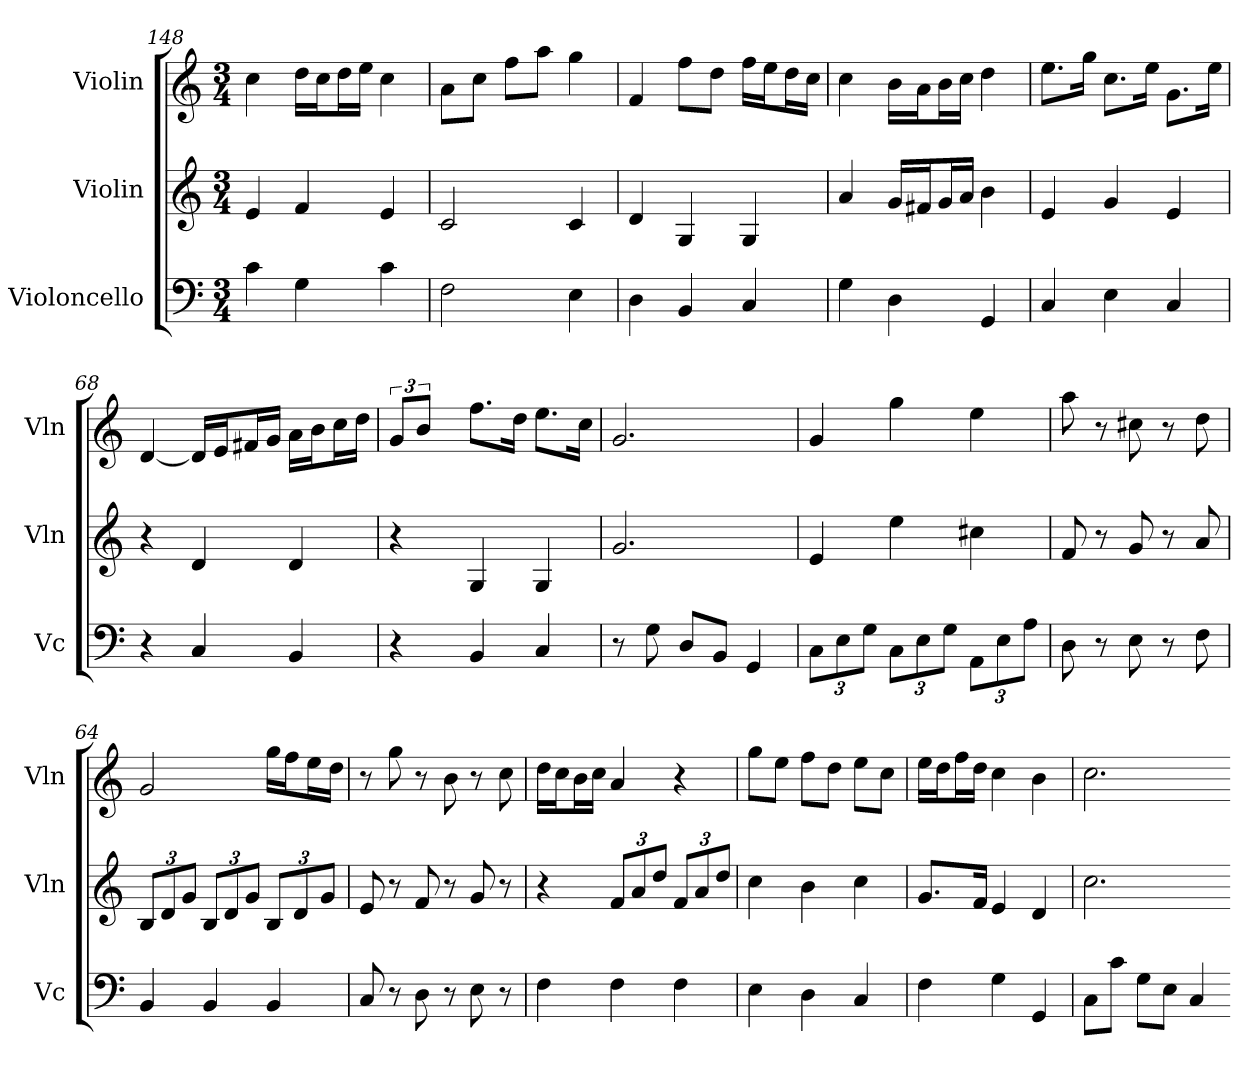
**kern	**kern	**kern
*part3	*part2	*part1
*staff3	*staff2	*staff1
*I"Violoncello	*I"Violin	*I"Violin
*I'Vc	*I'Vln	*I'Vln
*k[]	*k[]	*k[]
*M3/4	*M3/4	*M3/4
*MM120	*MM120	*MM120
=148	=148	=148
4c	4e	4cc
4G	4f	16ddLL
.	.	16ccJ
.	.	16ddL
.	.	16eeJJ
4c	4e	4cc
=157	=157	=157
2F	2c	8aL
.	.	8ccJ
.	.	8ffL
.	.	8aaJ
4E	4c	4gg
=10	=10	=10
4D	4d	4f
4BB	4G	8ffL
.	.	8ddJ
4C	4G	16ffLL
.	.	16eeJ
.	.	16ddL
.	.	16ccJJ
=85	=85	=85
4G	4a	4cc
4D	16gLL	16bLL
.	16f#XJ	16aJ
.	16gL	16bL
.	16aJJ	16ccJJ
4GG	4b	4dd
=75	=75	=75
4C	4e	8.eeL
.	.	16ggJk
4E	4g	8.ccL
.	.	16eeJk
4C	4e	8.gL
.	.	16eeJk
=68	=68	=68
4r	4r	[4d
4C	4d	16dLL]
.	.	16eJ
.	.	16f#XL
.	.	16gJJ
4BB	4d	16aLL
.	.	16bJ
.	.	16ccL
.	.	16ddJJ
=147	=147	=147
4r	4r	12gL
.	.	12bJ
.	.	12ryy
4BB	4G	8.ffL
.	.	16ddJk
4C	4G	8.eeL
.	.	16ccJk
=107	=107	=107
8r	2.g	2.g
8G	.	.
8DL	.	.
8BBJ	.	.
4GG	.	.
=90	=90	=90
12CL	4e	4g
12E	.	.
12GJ	.	.
12CL	4ee	4gg
12E	.	.
12GJ	.	.
12AAL	4cc#X	4ee
12E	.	.
12AJ	.	.
=39	=39	=39
8D	8f	8aa
8r	8r	8r
8E	8g	8cc#X
8r	8r	8r
8F	8a	8dd
=64	=64	=64
4BB	12BL	2g
.	12d	.
.	12gJ	.
4BB	12BL	.
.	12d	.
.	12gJ	.
4BB	12BL	16ggLL
.	.	16ffJ
.	12d	.
.	.	16eeL
.	12gJ	.
.	.	16ddJJ
=82	=82	=82
8C	8e	8r
8r	8r	8gg
8D	8f	8r
8r	8r	8b
8E	8g	8r
8r	8r	8cc
=144	=144	=144
4F	4r	16ddLL
.	.	16ccJ
.	.	16bL
.	.	16ccJJ
4F	12fL	4a
.	12a	.
.	12ddJ	.
4F	12fL	4r
.	12a	.
.	12ddJ	.
=38	=38	=38
4E	4cc	8ggL
.	.	8eeJ
4D	4b	8ffL
.	.	8ddJ
4C	4cc	8eeL
.	.	8ccJ
=145	=145	=145
4F	8.gL	16eeLL
.	.	16ddJ
.	.	16ffL
.	16fJk	16ddJJ
4G	4e	4cc
4GG	4d	4b
=111	=111	=111
8CL	2.cc	2.cc
8cJ	.	.
8GL	.	.
8EJ	.	.
4C	.	.
=-	=-	=-
*-	*-	*-
